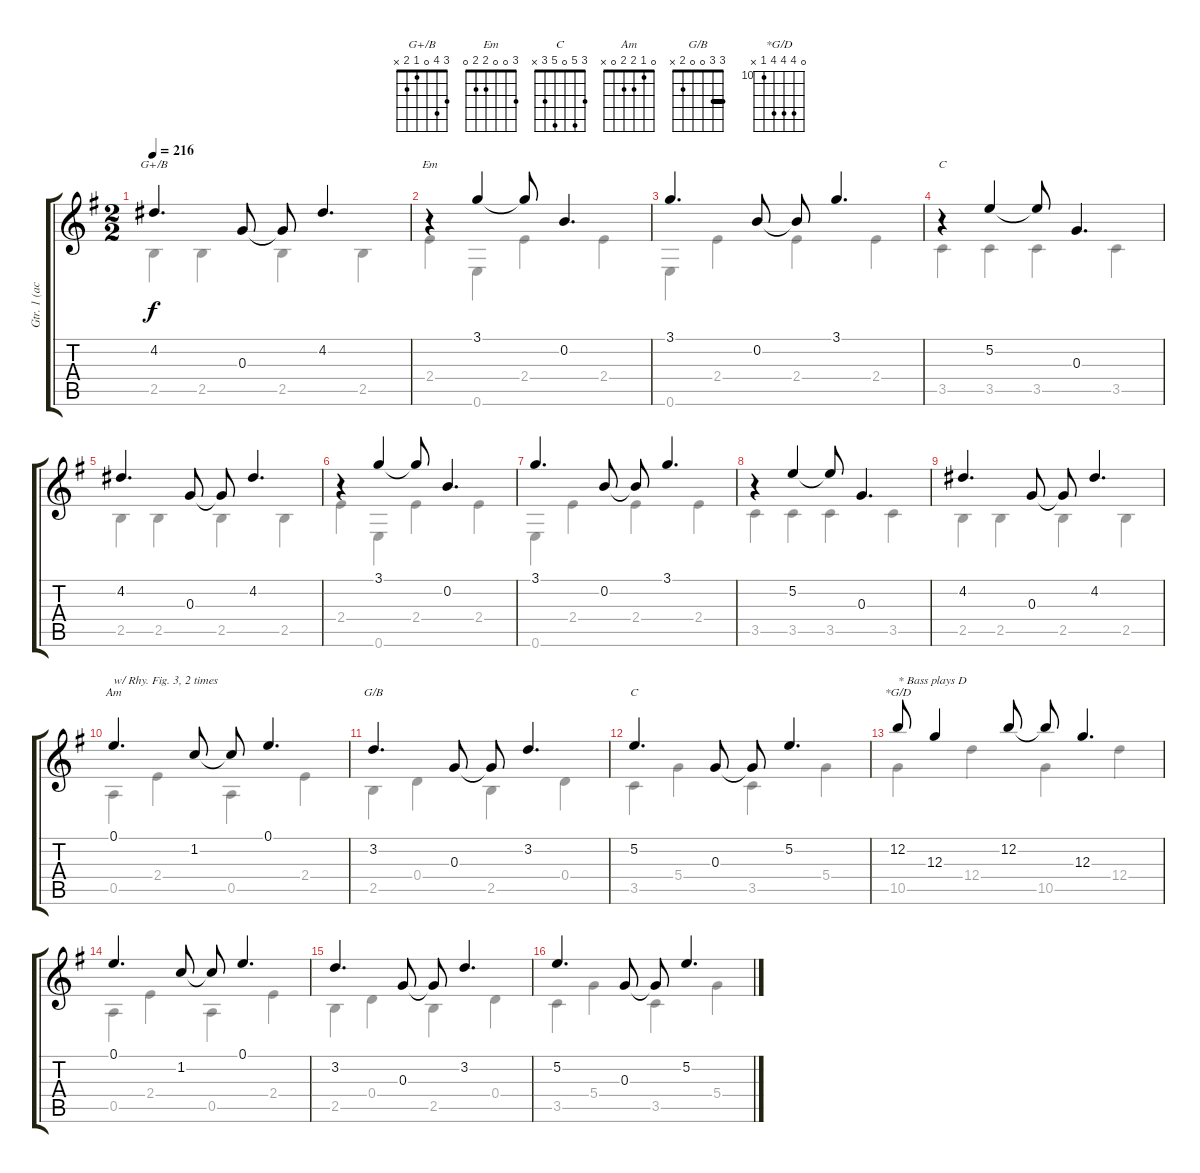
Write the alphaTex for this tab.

\track ("Gtr. 1 (acous.)" "Gtr. 1 (ac") {instrument acousticguitarsteel}
\staff {score tabs}
\tuning (E4 B3 G3 D3 A2 E2) {hide}
\chord ("G+/B" 3 4 0 1 2 x)
\chord ("Em" 3 0 0 2 2 0)
\chord ("C" 3 5 0 2 3 x)
\chord ("Am" 0 1 2 2 0 x)
\chord ("G/B" 3 3 0 0 2 x) {barre 3}
\chord ("C" 3 5 0 5 3 x)
\chord ("*G/D" 0 13 13 13 10 x) {firstfret 10}
\voice
\ts (2 2)
\tempo 216
\clef g2
\ks eminor
4.2.4{d ch "G+/B" dy f} 0.3.8 0.3{t}.8 4.2.4{d} |
r.4{ch "Em"} 3.1.4 3.1{t}.8 0.2.4{d} |
3.1.4{d} 0.2.8 0.2{t}.8 3.1.4{d} |
r.4{ch "C"} 5.2.4 5.2{t}.8 0.3.4{d} |
4.2.4{d} 0.3.8 0.3{t}.8 4.2.4{d} |
r.4 3.1.4 3.1{t}.8 0.2.4{d} |
3.1.4{d} 0.2.8 0.2{t}.8 3.1.4{d} |
r.4 5.2.4 5.2{t}.8 0.3.4{d} |
4.2.4{d} 0.3.8 0.3{t}.8 4.2.4{d} |
0.1.4{d ch "Am" txt "w/ Rhy. Fig. 3, 2 times"} 1.2.8 1.2{t}.8 0.1.4{d} |
3.2.4{d ch "G/B"} 0.3.8 0.3{t}.8 3.2.4{d} |
5.2.4{d ch "C"} 0.3.8 0.3{t}.8 5.2.4{d} |
12.2.8{ch "*G/D" txt "* Bass plays D"} 12.3.4 12.2.8 12.2{t}.8 12.3.4{d} |
0.1.4{d} 1.2.8 1.2{t}.8 0.1.4{d} |
3.2.4{d} 0.3.8 0.3{t}.8 3.2.4{d} |
5.2.4{d} 0.3.8 0.3{t}.8 5.2.4{d}
\voice
\clef g2
\ottava regular
\simile none
\ks eminor
2.5.4{dy f} 2.5.4 2.5.4 2.5.4 |
2.4.4 0.6.4 2.4.4 2.4.4 |
0.6.4 2.4.4 2.4.4 2.4.4 |
3.5.4 3.5.4 3.5.4 3.5.4 |
2.5.4 2.5.4 2.5.4 2.5.4 |
2.4.4 0.6.4 2.4.4 2.4.4 |
0.6.4 2.4.4 2.4.4 2.4.4 |
3.5.4 3.5.4 3.5.4 3.5.4 |
2.5.4 2.5.4 2.5.4 2.5.4 |
0.5.4 2.4.4 0.5.4 2.4.4 |
2.5.4 0.4.4 2.5.4 0.4.4 |
3.5.4 5.4.4 3.5.4 5.4.4 |
10.5.4 12.4.4 10.5.4 12.4.4 |
0.5.4 2.4.4 0.5.4 2.4.4 |
2.5.4 0.4.4 2.5.4 0.4.4 |
3.5.4 5.4.4 3.5.4 5.4.4
